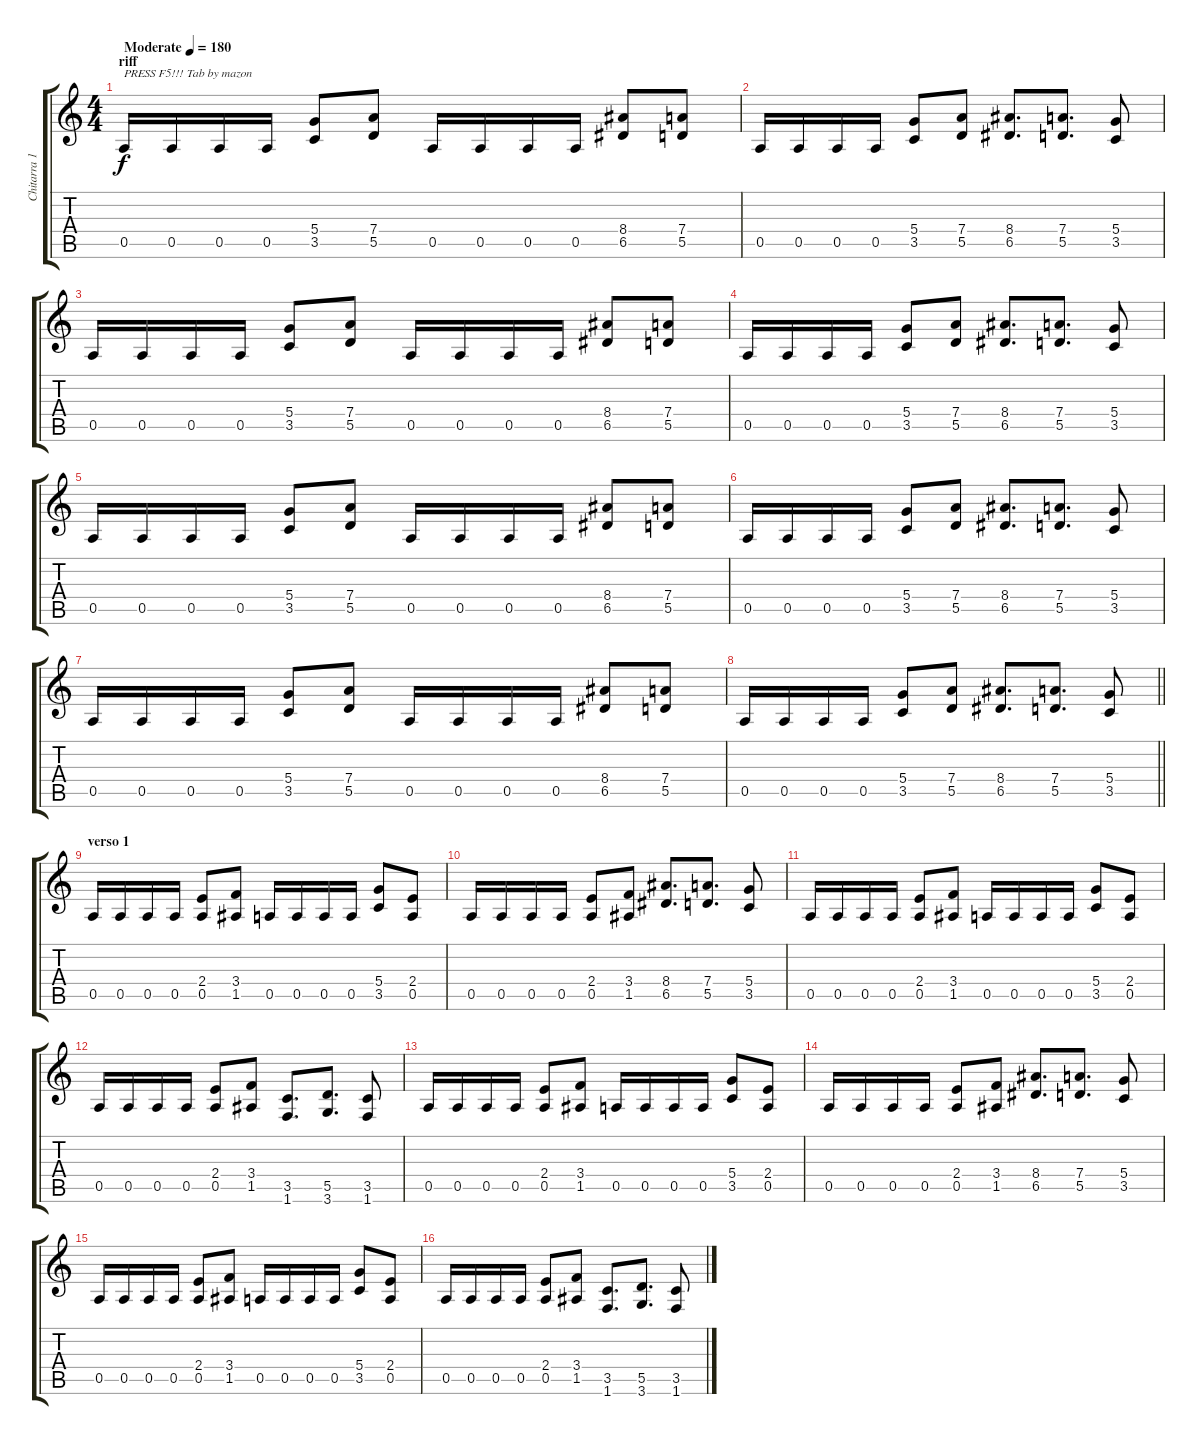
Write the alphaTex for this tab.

\track ("Chitarra 1" "Chitarra 1") {instrument distortionguitar}
\staff {score tabs}
\tuning (E4 B3 G3 D3 A2 E2) {hide}
\ts (4 4)
\section ("" "riff")
\tempo (180 "Moderate")
\clef g2
\ks c
0.5.16{txt "PRESS F5!!! Tab by mazon" dy f instrument distortionguitar} 0.5.16 0.5.16 0.5.16 (5.4 3.5).8 (7.4 5.5).8 0.5.16 0.5.16 0.5.16 0.5.16 (8.4 6.5).8 (7.4 5.5).8 |
0.5.16 0.5.16 0.5.16 0.5.16 (5.4 3.5).8 (7.4 5.5).8 (8.4 6.5).8{d} (7.4 5.5).8{d} (5.4 3.5).8 |
0.5.16 0.5.16 0.5.16 0.5.16 (5.4 3.5).8 (7.4 5.5).8 0.5.16 0.5.16 0.5.16 0.5.16 (8.4 6.5).8 (7.4 5.5).8 |
0.5.16 0.5.16 0.5.16 0.5.16 (5.4 3.5).8 (7.4 5.5).8 (8.4 6.5).8{d} (7.4 5.5).8{d} (5.4 3.5).8 |
0.5.16 0.5.16 0.5.16 0.5.16 (5.4 3.5).8 (7.4 5.5).8 0.5.16 0.5.16 0.5.16 0.5.16 (8.4 6.5).8 (7.4 5.5).8 |
0.5.16 0.5.16 0.5.16 0.5.16 (5.4 3.5).8 (7.4 5.5).8 (8.4 6.5).8{d} (7.4 5.5).8{d} (5.4 3.5).8 |
0.5.16 0.5.16 0.5.16 0.5.16 (5.4 3.5).8 (7.4 5.5).8 0.5.16 0.5.16 0.5.16 0.5.16 (8.4 6.5).8 (7.4 5.5).8 |
\barLineRight lightlight
0.5.16 0.5.16 0.5.16 0.5.16 (5.4 3.5).8 (7.4 5.5).8 (8.4 6.5).8{d} (7.4 5.5).8{d} (5.4 3.5).8 |
\section ("" "verso 1")
0.5.16 0.5.16 0.5.16 0.5.16 (2.4 0.5).8 (3.4 1.5).8 0.5.16 0.5.16 0.5.16 0.5.16 (5.4 3.5).8 (2.4 0.5).8 |
0.5.16 0.5.16 0.5.16 0.5.16 (2.4 0.5).8 (3.4 1.5).8 (8.4 6.5).8{d} (7.4 5.5).8{d} (5.4 3.5).8 |
0.5.16 0.5.16 0.5.16 0.5.16 (2.4 0.5).8 (3.4 1.5).8 0.5.16 0.5.16 0.5.16 0.5.16 (5.4 3.5).8 (2.4 0.5).8 |
0.5.16 0.5.16 0.5.16 0.5.16 (2.4 0.5).8 (3.4 1.5).8 (3.5 1.6).8{d} (5.5 3.6).8{d} (3.5 1.6).8 |
0.5.16 0.5.16 0.5.16 0.5.16 (2.4 0.5).8 (3.4 1.5).8 0.5.16 0.5.16 0.5.16 0.5.16 (5.4 3.5).8 (2.4 0.5).8 |
0.5.16 0.5.16 0.5.16 0.5.16 (2.4 0.5).8 (3.4 1.5).8 (8.4 6.5).8{d} (7.4 5.5).8{d} (5.4 3.5).8 |
0.5.16 0.5.16 0.5.16 0.5.16 (2.4 0.5).8 (3.4 1.5).8 0.5.16 0.5.16 0.5.16 0.5.16 (5.4 3.5).8 (2.4 0.5).8 |
0.5.16 0.5.16 0.5.16 0.5.16 (2.4 0.5).8 (3.4 1.5).8 (3.5 1.6).8{d} (5.5 3.6).8{d} (3.5 1.6).8
